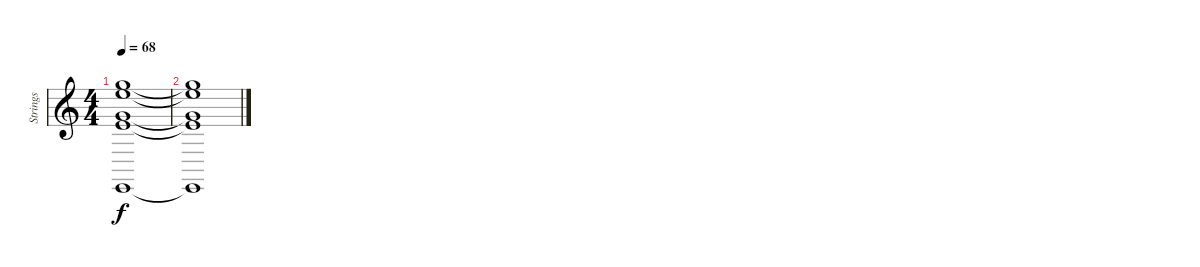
\track ("Strings" "Strings") {instrument stringensemble1}
\staff {score}
\tuning (E4 B3 G3 D3 A2 E2) {hide}
\ts (4 4)
\tempo 68
\clef g2
\ks c
(12.1 8.2 24.3 14.4 0.6{t}).1{dy f} |
(12.1{t} 8.2{t} 24.3{t} 14.4{t} 0.6{t}).1
